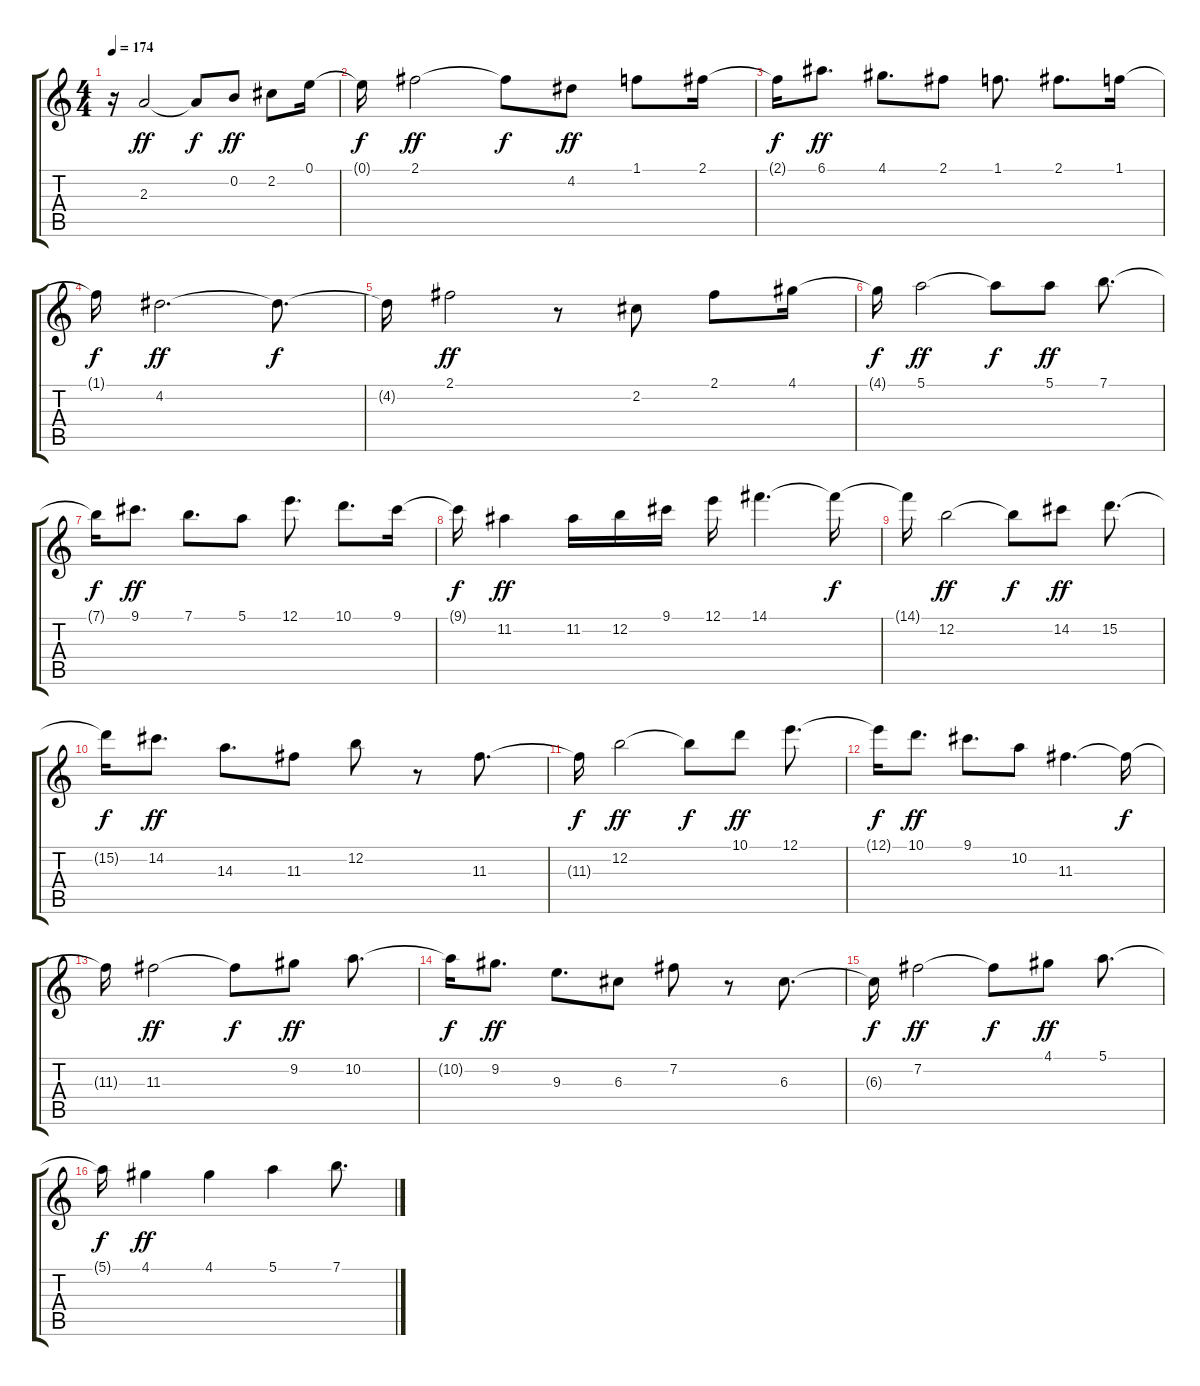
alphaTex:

\track "" {instrument distortionguitar}
\staff {score tabs}
\tuning (E4 B3 G3 D3 A2 E2) {hide}
\ts (4 4)
\tempo 174
\clef g2
\ks c
r.16{dy f} 2.3.2{dy ff} 2.3{t}.8{dy f} 0.2.8{dy ff} 2.2.8 0.1.16 |
0.1{t}.16{dy f} 2.1.2{dy ff} 2.1{t}.8{dy f} 4.2.8{dy ff} 1.1.8 2.1.16 |
2.1{t}.16{dy f} 6.1.8{d dy ff} 4.1.8{d} 2.1.8 1.1.8{d} 2.1.8{d} 1.1.16 |
1.1{t}.16{dy f} 4.2.2{d dy ff} 4.2{t}.8{d dy f} |
4.2{t}.16 2.1.2{dy ff} r.8 2.2.8 2.1.8 4.1.16 |
4.1{t}.16{dy f} 5.1.2{dy ff} 5.1{t}.8{dy f} 5.1.8{dy ff} 7.1.8{d} |
7.1{t}.16{dy f} 9.1.8{d dy ff} 7.1.8{d} 5.1.8 12.1.8{d} 10.1.8{d} 9.1.16 |
9.1{t}.16{dy f} 11.2.4{dy ff} 11.2.16 12.2.16 9.1.16 12.1.16 14.1.4{d} 14.1{t}.16{dy f} |
14.1{t}.16 12.2.2{dy ff} 12.2{t}.8{dy f} 14.2.8{dy ff} 15.2.8{d} |
15.2{t}.16{dy f} 14.2.8{d dy ff} 14.3.8{d} 11.3.8 12.2.8 r.8 11.3.8{d} |
11.3{t}.16{dy f} 12.2.2{dy ff} 12.2{t}.8{dy f} 10.1.8{dy ff} 12.1.8{d} |
12.1{t}.16{dy f} 10.1.8{d dy ff} 9.1.8{d} 10.2.8 11.3.4{d} 11.3{t}.16{dy f} |
11.3{t}.16 11.3.2{dy ff} 11.3{t}.8{dy f} 9.2.8{dy ff} 10.2.8{d} |
10.2{t}.16{dy f} 9.2.8{d dy ff} 9.3.8{d} 6.3.8 7.2.8 r.8 6.3.8{d} |
6.3{t}.16{dy f} 7.2.2{dy ff} 7.2{t}.8{dy f} 4.1.8{dy ff} 5.1.8{d} |
5.1{t}.16{dy f} 4.1.4{dy ff} 4.1.4 5.1.4 7.1.8{d}
